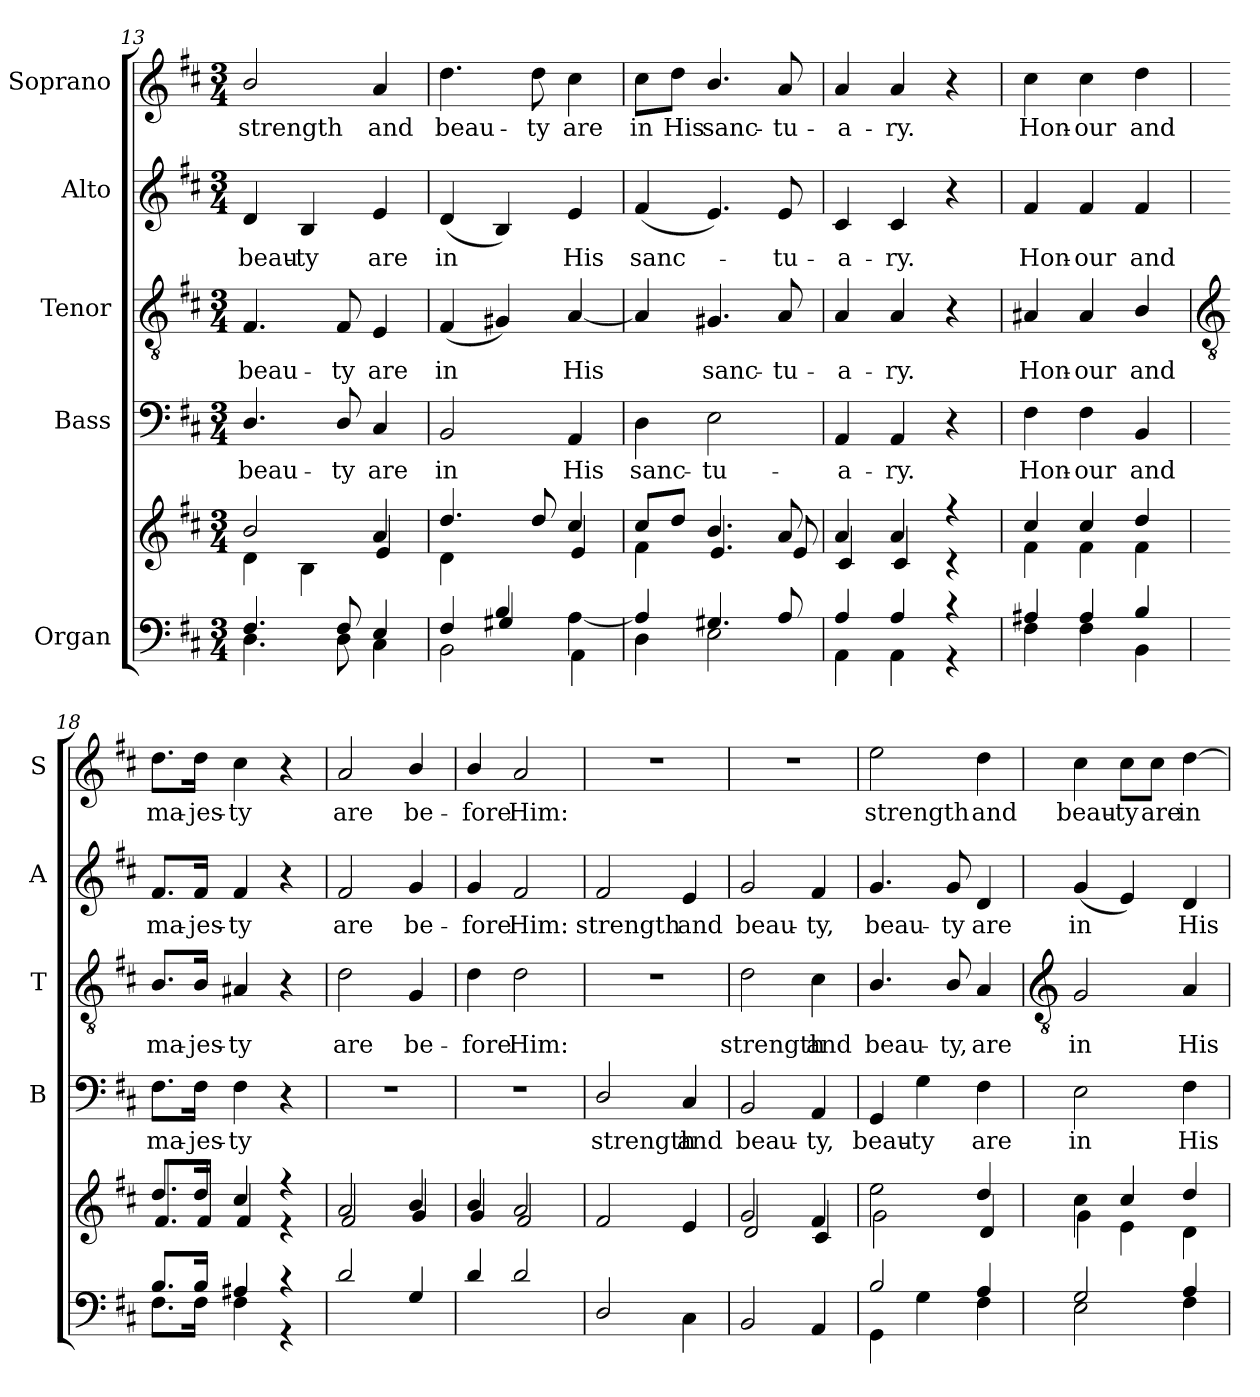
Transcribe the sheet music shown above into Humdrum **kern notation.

**kern	**kern	**kern	**text	**kern	**text	**kern	**text	**kern	**text
*part5	*part5	*part4	*part4	*part3	*part3	*part2	*part2	*part1	*part1
*staff6	*staff5	*staff4	*staff4	*staff3	*staff3	*staff2	*staff2	*staff1	*staff1
*I"Organ	*	*I"Bass	*	*I"Tenor	*	*I"Alto	*	*I"Soprano	*
*	*	*I'B	*	*I'T	*	*I'A	*	*I'S	*
!!LO:LB:g=z
*clefF4	*clefG2	*clefF4	*	*clefGv2	*	*clefG2	*	*clefG2	*
*k[f#c#]	*k[f#c#]	*k[f#c#]	*	*k[f#c#]	*	*k[f#c#]	*	*k[f#c#]	*
*D:	*D:	*D:	*	*D:	*	*D:	*	*D:	*
*M3/4	*M3/4	*M3/4	*	*M3/4	*	*M3/4	*	*M3/4	*
=13	=13	=13	=13	=13	=13	=13	=13	=13	=13
*^	*^	*	*	*	*	*	*	*	*
!	!	!	!	!	!LO:LY:b	!	!LO:LY:b	!	!LO:LY:b	!	!LO:LY:b
4.F#	4.D\	2b/	4d\	4.D/	beau-	4.F#	beau-	4d	beau-	2b/	strength
!	!	!	!	!	!	!	!	!	!LO:LY:b	!	!
.	.	.	4B\	.	.	.	.	4B	-ty	.	.
!	!	!	!	!	!LO:LY:b	!	!LO:LY:b	!	!	!	!
8F#	8D\	.	.	8D/	-ty	8F#	-ty	.	.	.	.
!	!	!	!	!	!LO:LY:b	!	!LO:LY:b	!	!LO:LY:b	!	!LO:LY:b
4E	4C#\	4a/	4e/	4C#	are	4E	are	4e	are	4a	and
=14	=14	=14	=14	=14	=14	=14	=14	=14	=14	=14	=14
*	*^	*	*	*	*	*	*	*	*	*	*
!	!	!	!	!	!	!LO:LY:b	!	!LO:LY:b	!	!LO:LY:b	!	!LO:LY:b
4ryy	4F#/	2BB\	4.dd/	4d\	2BB	in	(<4F#	in	(<4d	in	4.dd	beau-
4B/	4G#X/	.	.	4ryy	.	.	4G#X)	.	4B)	.	.	.
!	!	!	!	!	!	!	!	!	!	!	!	!LO:LY:b
.	.	.	8dd/	.	.	.	.	.	.	.	8dd	-ty
!	!	!	!	!	!	!LO:LY:b	!	!LO:LY:b	!	!LO:LY:b	!	!LO:LY:b
4ryy	[4A	4AA\	4cc#/	4e/	4AA	His	[4A	His	4e	His	4cc#	are
=15	=15	=15	=15	=15	=15	=15	=15	=15	=15	=15	=15	=15
!	!	!	!	!	!	!LO:LY:b	!	!	!	!LO:LY:b	!	!LO:LY:b
*	*v	*v	*	*	*	*	*	*	*	*	*	*
4A]	4D	8cc#/L	4f#\	4D	sanc-	4A]	.	(<4f#	sanc-	8cc#\L	in
!	!	!	!	!	!	!	!	!	!	!	!LO:LY:b
.	.	8dd/J	.	.	.	.	.	.	.	8dd\J	His
!	!	!	!	!	!LO:LY:b	!	!LO:LY:b	!	!	!	!LO:LY:b
4.G#X/	2E	4.b/	4.e/	2E	-tu-	4.G#X	sanc-	4.e)	.	4.b/	sanc-
!	!	!	!	!	!	!	!LO:LY:b	!	!LO:LY:b	!	!LO:LY:b
8A/	.	8a/	8e/	.	.	8A	-tu-	8e	tu-	8a	-tu-
=16	=16	=16	=16	=16	=16	=16	=16	=16	=16	=16	=16
!	!	!	!	!	!LO:LY:b	!	!LO:LY:b	!	!LO:LY:b	!	!LO:LY:b
4A	4AA\	4a/	4c#/	4AA	-a-	4A	-a-	4c#	-a-	4a	-a-
!	!	!	!	!	!LO:LY:b	!	!LO:LY:b	!	!LO:LY:b	!	!LO:LY:b
4A	4AA\	4a/	4c#/	4AA	-ry.	4A	-ry.	4c#	-ry.	4a	-ry.
4r	4r	4r	4r	4r	.	4r	.	4r	.	4r	.
=17	=17	=17	=17	=17	=17	=17	=17	=17	=17	=17	=17
!	!	!	!	!	!LO:LY:b	!	!LO:LY:b	!	!LO:LY:b	!	!LO:LY:b
4A#X	4F#	4cc#/	4f#\	4F#	Hon-	4A#X	Hon-	4f#	Hon-	4cc#	Hon-
!	!	!	!	!	!LO:LY:b	!	!LO:LY:b	!	!LO:LY:b	!	!LO:LY:b
4A#	4F#	4cc#/	4f#\	4F#	-our	4A#	-our	4f#	-our	4cc#	-our
!	!	!	!	!	!LO:LY:b	!	!LO:LY:b	!	!LO:LY:b	!	!LO:LY:b
4B	4BB\	4dd/	4f#\	4BB	and	4B/	and	4f#	and	4dd	and
!!LO:LB:g=z
=18	=18	=18	=18	=18	=18	=18	=18	=18	=18	=18	=18
*	*	*	*	*	*	*clefGv2	*	*	*	*	*
!	!	!	!	!	!LO:LY:b	!	!LO:LY:b	!	!LO:LY:b	!	!LO:LY:b
8.BL	8.F#L	8.dd/L	8.f#/L	8.F#\L	ma-	8.B/L	ma-	8.f#/L	ma-	8.dd\L	ma-
!	!	!	!	!	!LO:LY:b	!	!LO:LY:b	!	!LO:LY:b	!	!LO:LY:b
16BJ	16F#J	16dd/J	16f#/J	16F#\Jk	-jes-	16B/Jk	-jes-	16f#/Jk	-jes-	16dd\Jk	-jes-
!	!	!	!	!	!LO:LY:b	!	!LO:LY:b	!	!LO:LY:b	!	!LO:LY:b
4A#X	4F#	4cc#/	4f#/	4F#	-ty	4A#X	-ty	4f#	-ty	4cc#	-ty
4r	4r	4r	4r	4r	.	4r	.	4r	.	4r	.
=19	=19	=19	=19	=19	=19	=19	=19	=19	=19	=19	=19
!	!LO:N:vis=1	!	!	!LO:N:vis=1	!	!	!LO:LY:b	!	!LO:LY:b	!	!LO:LY:b
2d	2.ryy	2a/	2f#/	2.r	.	2d	are	2f#	are	2a	are
!	!	!	!	!	!	!	!LO:LY:b	!	!LO:LY:b	!	!LO:LY:b
4G	.	4b/	4g/	.	.	4G	be-	4g	be-	4b/	be-
=20	=20	=20	=20	=20	=20	=20	=20	=20	=20	=20	=20
!	!LO:N:vis=1	!	!	!LO:N:vis=1	!	!	!LO:LY:b	!	!LO:LY:b	!	!LO:LY:b
4d	2.ryy	4b/	4g/	2.r	.	4d	-fore	4g	-fore	4b/	-fore
!	!	!	!	!	!	!	!LO:LY:b	!	!LO:LY:b	!	!LO:LY:b
2d	.	2a/	2f#/	.	.	2d	Him:	2f#	Him:	2a	Him:
=21	=21	=21	=21	=21	=21	=21	=21	=21	=21	=21	=21
!LO:N:vis=1	!	!LO:N:vis=1	!	!	!LO:LY:b	!LO:N:vis=1	!	!	!LO:LY:b	!LO:N:vis=1	!
2.ryy	2D/	2.ryy	2f#/	2D/	strength	2.r	.	2f#	strength	2.r	.
!	!	!	!	!	!LO:LY:b	!	!	!	!LO:LY:b	!	!
.	4C#	.	4e/	4C#	and	.	.	4e	and	.	.
=22	=22	=22	=22	=22	=22	=22	=22	=22	=22	=22	=22
!	!	!LO:N:vis=1	!	!	!LO:LY:b	!	!LO:LY:b	!	!LO:LY:b	!LO:N:vis=1	!
*v	*v	*	*^	*	*	*	*	*	*	*	*
2BB	2.ryy	2g/	2d/	2BB	beau-	2d	strength	2g	beau-	2.r	.
!	!	!	!	!	!LO:LY:b	!	!LO:LY:b	!	!LO:LY:b	!	!
4AA	.	4f#/	4c#/	4AA	-ty,	4c#	and	4f#	-ty,	.	.
=23	=23	=23	=23	=23	=23	=23	=23	=23	=23	=23	=23
*^	*	*	*	*	*	*	*	*	*	*	*
!	!	!	!	!	!	!LO:LY:b	!	!LO:LY:b	!	!LO:LY:b	!	!LO:LY:b
*	*	*	*v	*v	*	*	*	*	*	*	*	*
2B/	4GG\	2ee\	2g\	4GG	beau-	4.B/	beau-	4.g	beau-	2ee	strength
!	!	!	!	!	!LO:LY:b	!	!	!	!	!	!
.	4G	.	.	4G	-ty	.	.	.	.	.	.
!	!	!	!	!	!	!	!LO:LY:b	!	!LO:LY:b	!	!
.	.	.	.	.	.	8B/	-ty,	8g	-ty	.	.
!	!	!	!	!	!LO:LY:b	!	!LO:LY:b	!	!LO:LY:b	!	!LO:LY:b
4A	4F#	4dd/	4d/	4F#	are	4A	are	4d	are	4dd	and
!!LO:LB:g=z
=24	=24	=24	=24	=24	=24	=24	=24	=24	=24	=24	=24
*	*	*	*	*	*	*clefGv2	*	*	*	*	*
!	!	!	!	!	!LO:LY:b	!	!LO:LY:b	!	!LO:LY:b	!	!LO:LY:b
2G	2E	4cc#\	4g\	2E	in	2G	in	(<4g	in	4cc#	beau-
!	!	!	!	!	!	!	!	!	!	!	!LO:LY:b
.	.	4cc#/	4e	.	.	.	.	4e)	.	8cc#\L	-ty
!	!	!	!	!	!	!	!	!	!	!	!LO:LY:b
.	.	.	.	.	.	.	.	.	.	8cc#\J	are
!	!	!	!	!	!LO:LY:b	!	!LO:LY:b	!	!LO:LY:b	!	!LO:LY:b
4A	4F#	4dd/	4d	4F#	His	4A	His	4d	His	[4dd	in
*v	*v	*	*	*	*	*	*	*	*	*	*
*	*v	*v	*	*	*	*	*	*	*	*
=	=	=	=	=	=	=	=	=	=
*-	*-	*-	*-	*-	*-	*-	*-	*-	*-
